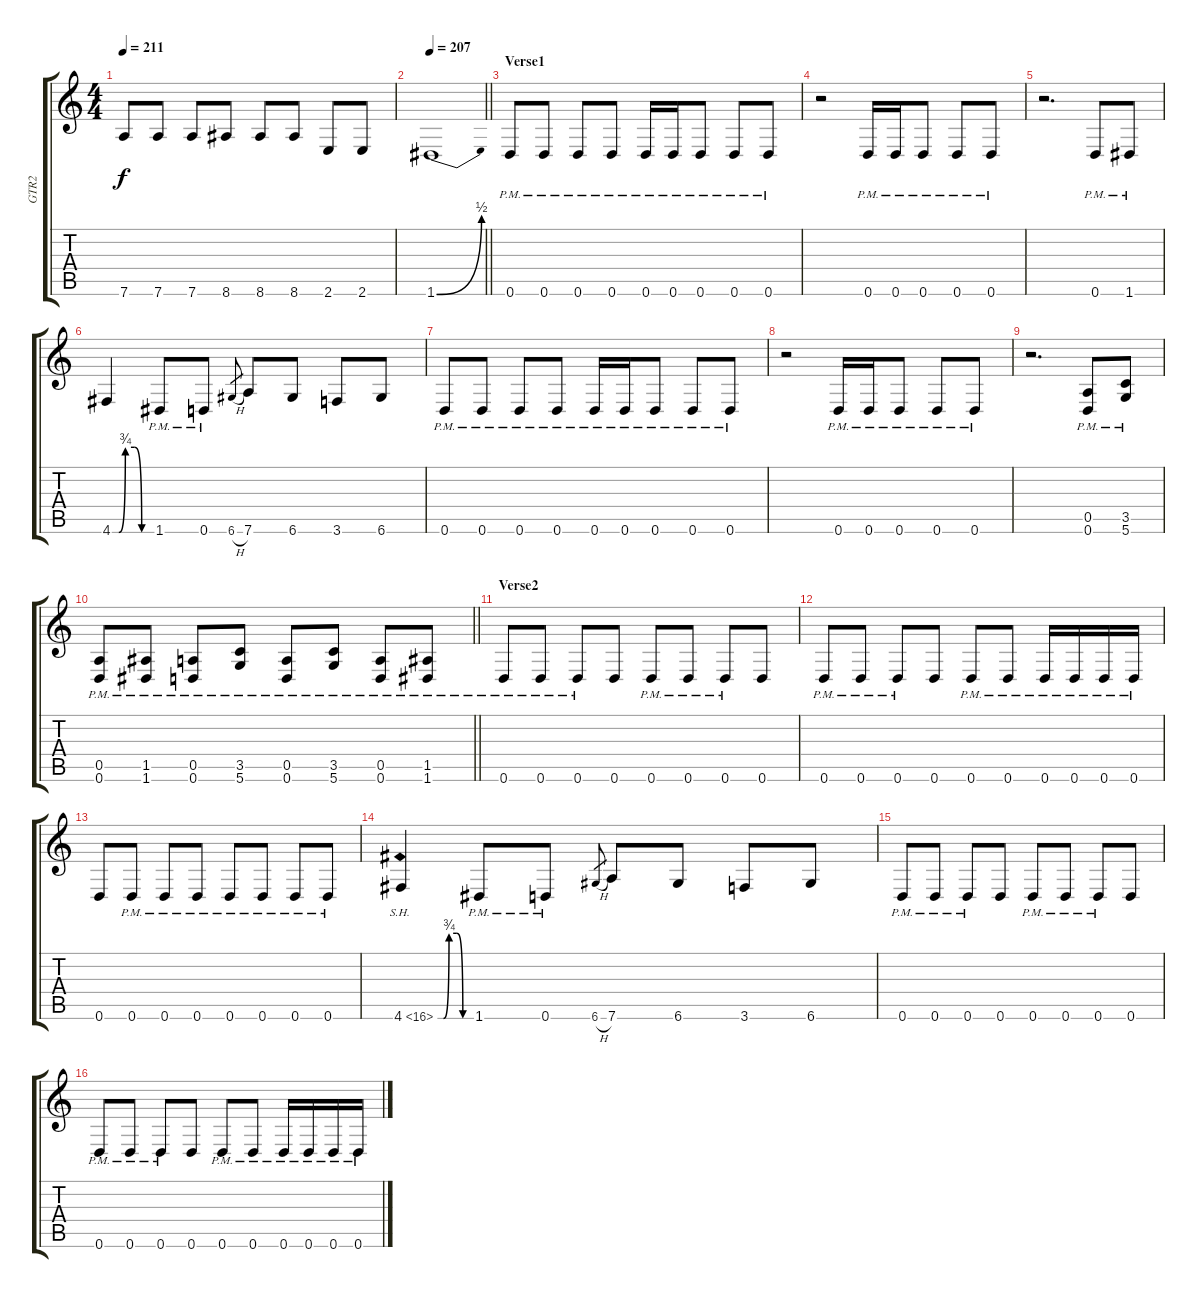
\track ("GTR2" "GTR2") {instrument distortionguitar}
\staff {score tabs}
\tuning (E4 B3 G3 D3 A2 D2) {hide}
\ts (4 4)
\tempo 211
\clef g2
\ks c
7.6.8{dy f} 7.6.8 7.6.8 8.6.8 8.6.8 8.6.8 2.6.8 2.6.8 |
\tempo 207
\barLineRight lightlight
1.6{be (bend 0 0 60 2)}.1 |
\section ("" "Verse1")
0.6{pm}.8 0.6{pm}.8 0.6{pm}.8 0.6{pm}.8 0.6{pm}.16 0.6{pm}.16 0.6{pm}.8 0.6{pm}.8 0.6{pm}.8 |
r.2 0.6{pm}.16 0.6{pm}.16 0.6{pm}.8 0.6{pm}.8 0.6{pm}.8 |
r.2{d} 0.6{pm}.8 1.6{pm}.8 |
4.6{be (custom 0 0 10 0 20 3 34 3 45 0 60 0)}.4 1.6{pm}.8 0.6{pm}.8 6.6{h}.8{gr} 7.6.8 6.6.8 3.6.8 6.6.8 |
0.6{pm}.8 0.6{pm}.8 0.6{pm}.8 0.6{pm}.8 0.6{pm}.16 0.6{pm}.16 0.6{pm}.8 0.6{pm}.8 0.6{pm}.8 |
r.2 0.6{pm}.16 0.6{pm}.16 0.6{pm}.8 0.6{pm}.8 0.6{pm}.8 |
r.2{d} (0.5{pm} 0.6{pm}).8 (3.5{pm} 5.6{pm}).8 |
\barLineRight lightlight
(0.5{pm} 0.6{pm}).8 (1.5{pm} 1.6{pm}).8 (0.5{pm} 0.6{pm}).8 (3.5{pm} 5.6{pm}).8 (0.5{pm} 0.6{pm}).8 (3.5{pm} 5.6{pm}).8 (0.5{pm} 0.6{pm}).8 (1.5{pm} 1.6{pm}).8 |
\section ("" "Verse2")
0.6{pm}.8 0.6{pm}.8 0.6{pm}.8 0.6.8 0.6{pm}.8 0.6{pm}.8 0.6{pm}.8 0.6.8 |
0.6{pm}.8 0.6{pm}.8 0.6{pm}.8 0.6.8 0.6{pm}.8 0.6{pm}.8 0.6{pm}.16 0.6{pm}.16 0.6{pm}.16 0.6{pm}.16 |
0.6.8 0.6{pm}.8 0.6{pm}.8 0.6{pm}.8 0.6{pm}.8 0.6{pm}.8 0.6{pm}.8 0.6{pm}.8 |
4.6{be (custom 0 0 10 0 20 3 34 3 45 0 60 0) sh 12}.4 1.6{pm}.8 0.6{pm}.8 6.6{h}.8{gr} 7.6.8 6.6.8 3.6.8 6.6.8 |
0.6{pm}.8 0.6{pm}.8 0.6{pm}.8 0.6.8 0.6{pm}.8 0.6{pm}.8 0.6{pm}.8 0.6.8 |
0.6{pm}.8 0.6{pm}.8 0.6{pm}.8 0.6.8 0.6{pm}.8 0.6{pm}.8 0.6{pm}.16 0.6{pm}.16 0.6{pm}.16 0.6{pm}.16
